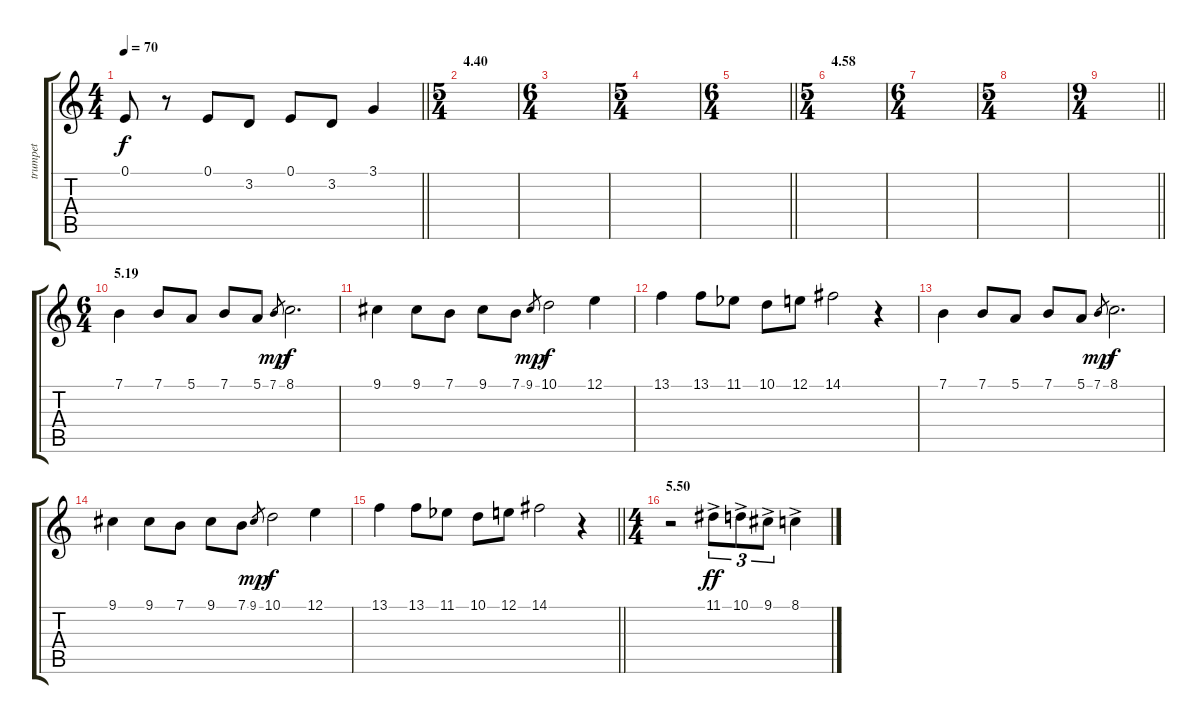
\track ("trumpet" "trumpet") {instrument trumpet}
\staff {score tabs}
\tuning (E4 B3 G3 D3 A2 E2) {hide}
\ts (4 4)
\tempo 70
\clef g2
\barLineRight lightlight
\ks c
0.1.8{dy f} r.8 0.1.8 3.2.8 0.1.8 3.2.8 3.1.4 |
\ts (5 4)
\section ("" "4.40")
|
\ts (6 4)
|
\ts (5 4)
|
\ts (6 4)
\barLineRight lightlight
|
\ts (5 4)
\section ("" "4.58")
|
\ts (6 4)
|
\ts (5 4)
|
\ts (9 4)
\barLineRight lightlight
|
\ts (6 4)
\section ("" "5.19")
7.1.4 7.1.8 5.1.8 7.1.8 5.1.8 7.1.8{gr dy mp} 8.1.2{d dy f} |
9.1.4 9.1.8 7.1.8 9.1.8 7.1.8 9.1.8{gr dy mp} 10.1.2{dy f} 12.1.4 |
13.1.4 13.1.8 11.1{acc b}.8 10.1.8 12.1.8 14.1.2 r.4 |
7.1.4 7.1.8 5.1.8 7.1.8 5.1.8 7.1.8{gr dy mp} 8.1.2{d dy f} |
9.1.4 9.1.8 7.1.8 9.1.8 7.1.8 9.1.8{gr dy mp} 10.1.2{dy f} 12.1.4 |
\barLineRight lightlight
13.1.4 13.1.8 11.1{acc b}.8 10.1.8 12.1.8 14.1.2 r.4 |
\ts (4 4)
\section ("" "5.50")
r.2 11.1{ac}.8{tu (3 2) dy ff} 10.1{ac}.8{tu (3 2)} 9.1{ac}.8{tu (3 2)} 8.1{ac}.4
